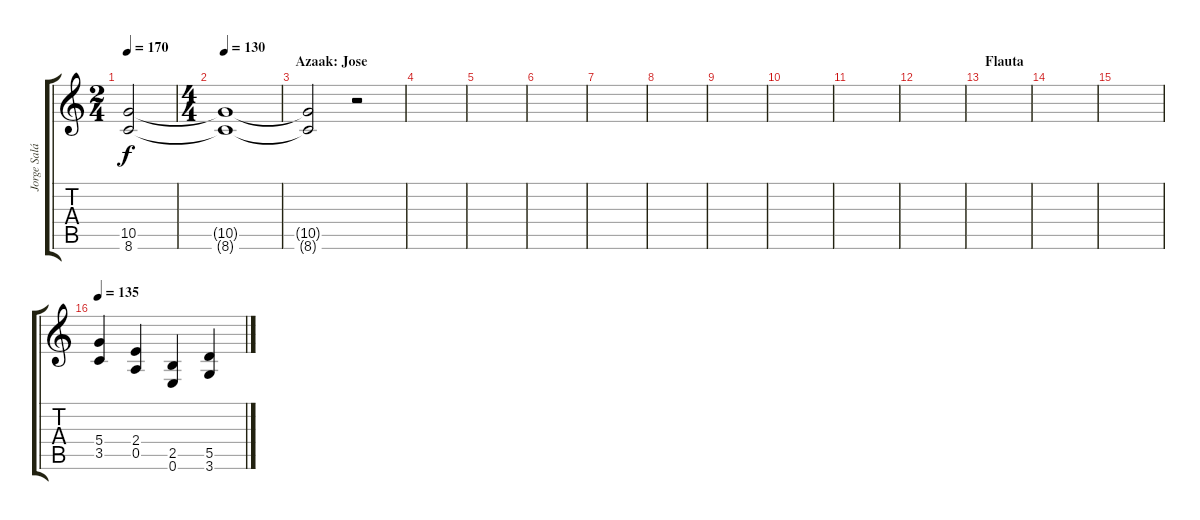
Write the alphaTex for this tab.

\track ("Jorge Salán" "Jorge Salá") {instrument distortionguitar}
\staff {score tabs}
\tuning (E4 B3 G3 D3 A2 E2) {hide}
\ts (2 4)
\tempo 170
\clef g2
\ks c
(10.5{t} 8.6{t}).2{dy f} |
\ts (4 4)
\tempo 130
(10.5{t} 8.6{t}).1 |
\section ("" "Azaak: Jose")
(10.5{t} 8.6{t}).2 r.2 |
|
|
|
|
|
|
|
|
|
\section ("" "Flauta")
|
|
|
\tempo 135
(5.4 3.5).4{volume 12} (2.4 0.5).4 (2.5 0.6).4 (5.5 3.6).4
